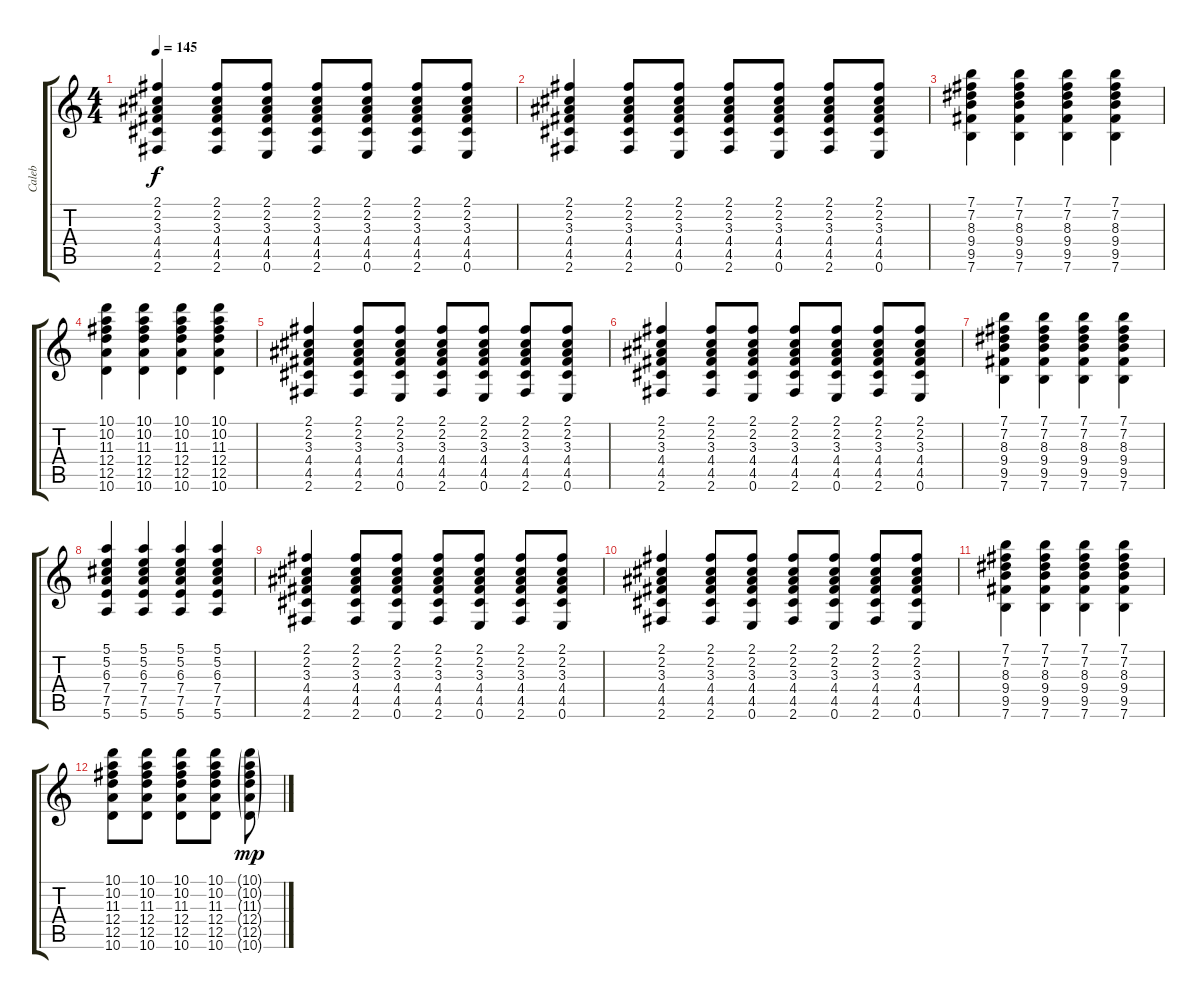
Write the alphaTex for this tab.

\track ("Caleb" "Caleb") {instrument electricguitarclean}
\staff {score tabs}
\tuning (E4 B3 G3 D3 A2 E2) {hide}
\ts (4 4)
\tempo 145
\clef g2
\ks c
(2.1 2.2 3.3 4.4 4.5 2.6).4{dy f volume 9} (2.1 2.2 3.3 4.4 4.5 2.6).8 (2.1 2.2 3.3 4.4 4.5 0.6).8 (2.1 2.2 3.3 4.4 4.5 2.6).8 (2.1 2.2 3.3 4.4 4.5 0.6).8 (2.1 2.2 3.3 4.4 4.5 2.6).8 (2.1 2.2 3.3 4.4 4.5 0.6).8 |
(2.1 2.2 3.3 4.4 4.5 2.6).4 (2.1 2.2 3.3 4.4 4.5 2.6).8 (2.1 2.2 3.3 4.4 4.5 0.6).8 (2.1 2.2 3.3 4.4 4.5 2.6).8 (2.1 2.2 3.3 4.4 4.5 0.6).8 (2.1 2.2 3.3 4.4 4.5 2.6).8 (2.1 2.2 3.3 4.4 4.5 0.6).8 |
(7.1 7.2 8.3 9.4 9.5 7.6).4 (7.1 7.2 8.3 9.4 9.5 7.6).4 (7.1 7.2 8.3 9.4 9.5 7.6).4 (7.1 7.2 8.3 9.4 9.5 7.6).4 |
(10.1 10.2 11.3 12.4 12.5 10.6).4 (10.1 10.2 11.3 12.4 12.5 10.6).4 (10.1 10.2 11.3 12.4 12.5 10.6).4 (10.1 10.2 11.3 12.4 12.5 10.6).4 |
(2.1 2.2 3.3 4.4 4.5 2.6).4 (2.1 2.2 3.3 4.4 4.5 2.6).8 (2.1 2.2 3.3 4.4 4.5 0.6).8 (2.1 2.2 3.3 4.4 4.5 2.6).8 (2.1 2.2 3.3 4.4 4.5 0.6).8 (2.1 2.2 3.3 4.4 4.5 2.6).8 (2.1 2.2 3.3 4.4 4.5 0.6).8 |
(2.1 2.2 3.3 4.4 4.5 2.6).4 (2.1 2.2 3.3 4.4 4.5 2.6).8 (2.1 2.2 3.3 4.4 4.5 0.6).8 (2.1 2.2 3.3 4.4 4.5 2.6).8 (2.1 2.2 3.3 4.4 4.5 0.6).8 (2.1 2.2 3.3 4.4 4.5 2.6).8 (2.1 2.2 3.3 4.4 4.5 0.6).8 |
(7.1 7.2 8.3 9.4 9.5 7.6).4 (7.1 7.2 8.3 9.4 9.5 7.6).4 (7.1 7.2 8.3 9.4 9.5 7.6).4 (7.1 7.2 8.3 9.4 9.5 7.6).4 |
(5.1 5.2 6.3 7.4 7.5 5.6).4 (5.1 5.2 6.3 7.4 7.5 5.6).4 (5.1 5.2 6.3 7.4 7.5 5.6).4 (5.1 5.2 6.3 7.4 7.5 5.6).4 |
(2.1 2.2 3.3 4.4 4.5 2.6).4 (2.1 2.2 3.3 4.4 4.5 2.6).8 (2.1 2.2 3.3 4.4 4.5 0.6).8 (2.1 2.2 3.3 4.4 4.5 2.6).8 (2.1 2.2 3.3 4.4 4.5 0.6).8 (2.1 2.2 3.3 4.4 4.5 2.6).8 (2.1 2.2 3.3 4.4 4.5 0.6).8 |
(2.1 2.2 3.3 4.4 4.5 2.6).4 (2.1 2.2 3.3 4.4 4.5 2.6).8 (2.1 2.2 3.3 4.4 4.5 0.6).8 (2.1 2.2 3.3 4.4 4.5 2.6).8 (2.1 2.2 3.3 4.4 4.5 0.6).8 (2.1 2.2 3.3 4.4 4.5 2.6).8 (2.1 2.2 3.3 4.4 4.5 0.6).8 |
(7.1 7.2 8.3 9.4 9.5 7.6).4 (7.1 7.2 8.3 9.4 9.5 7.6).4 (7.1 7.2 8.3 9.4 9.5 7.6).4 (7.1 7.2 8.3 9.4 9.5 7.6).4 |
(10.1 10.2 11.3 12.4 12.5 10.6).8 (10.1 10.2 11.3 12.4 12.5 10.6).8 (10.1 10.2 11.3 12.4 12.5 10.6).8 (10.1 10.2 11.3 12.4 12.5 10.6).8 (10.1{g} 10.2{g} 11.3{g} 12.4{g} 12.5{g} 10.6{g}).8{dy mp}
